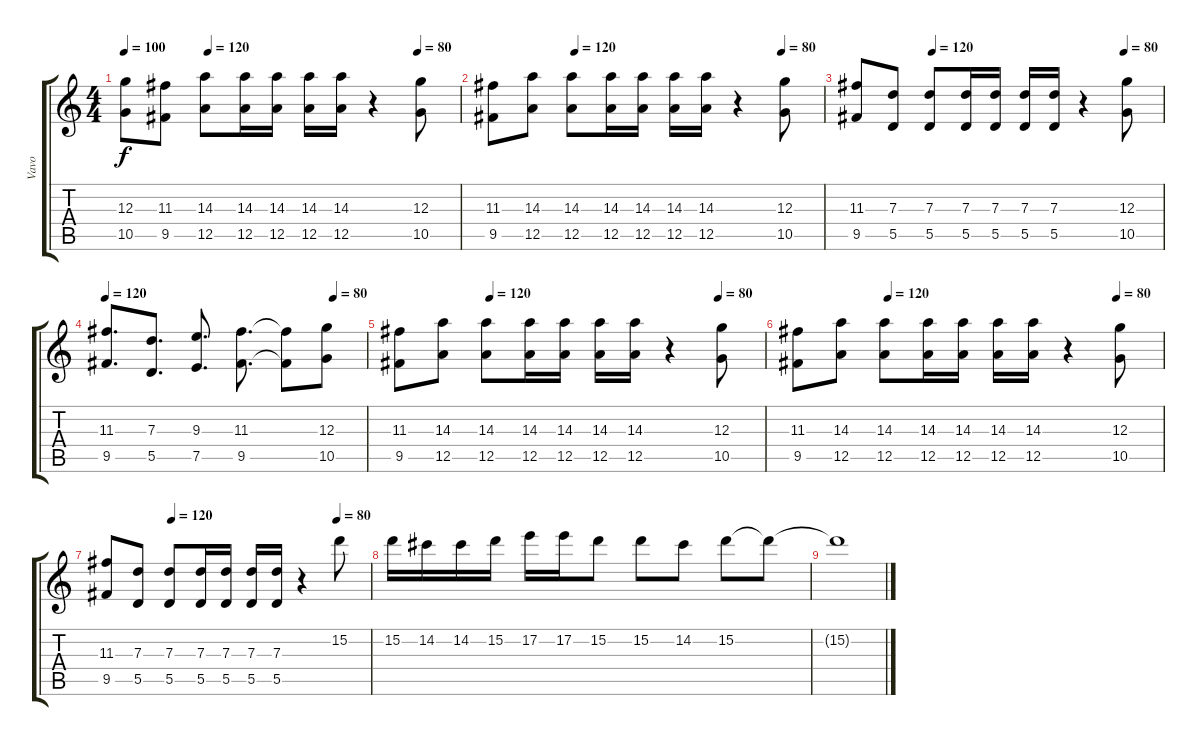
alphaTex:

\track ("Vavo" "Vavo") {instrument electricguitarclean}
\staff {score tabs}
\tuning (E4 B3 G3 D3 A2 E2) {hide}
\ts (4 4)
\tempo 100
\tempo (120 0.25)
\tempo (80 0.875)
\clef g2
\ks c
(12.3 10.5).8{dy f} (11.3 9.5).8 (14.3 12.5).8 (14.3 12.5).16 (14.3 12.5).16 (14.3 12.5).16 (14.3 12.5).16 r.4 (12.3 10.5).8 |
\tempo (120 0.25)
\tempo (80 0.875)
(11.3 9.5).8 (14.3 12.5).8 (14.3 12.5).8 (14.3 12.5).16 (14.3 12.5).16 (14.3 12.5).16 (14.3 12.5).16 r.4 (12.3 10.5).8 |
\tempo (120 0.25)
\tempo (80 0.875)
(11.3 9.5).8 (7.3 5.5).8 (7.3 5.5).8 (7.3 5.5).16 (7.3 5.5).16 (7.3 5.5).16 (7.3 5.5).16 r.4 (12.3 10.5).8 |
\tempo 120
\tempo (80 0.875)
(11.3 9.5).8{d} (7.3 5.5).8{d} (9.3 7.5).8{d} (11.3 9.5).8{d} (11.3{t} 9.5{t}).8 (12.3 10.5).8 |
\tempo (120 0.25)
\tempo (80 0.875)
(11.3 9.5).8 (14.3 12.5).8 (14.3 12.5).8 (14.3 12.5).16 (14.3 12.5).16 (14.3 12.5).16 (14.3 12.5).16 r.4 (12.3 10.5).8 |
\tempo (120 0.25)
\tempo (80 0.875)
(11.3 9.5).8 (14.3 12.5).8 (14.3 12.5).8 (14.3 12.5).16 (14.3 12.5).16 (14.3 12.5).16 (14.3 12.5).16 r.4 (12.3 10.5).8 |
\tempo (120 0.25)
\tempo (80 0.875)
(11.3 9.5).8 (7.3 5.5).8 (7.3 5.5).8 (7.3 5.5).16 (7.3 5.5).16 (7.3 5.5).16 (7.3 5.5).16 r.4 15.2.8 |
15.2.16 14.2.16 14.2.16 15.2.16 17.2.16 17.2.16 15.2.8 15.2.8 14.2.8 15.2.8 15.2{t}.8 |
15.2{t}.1
